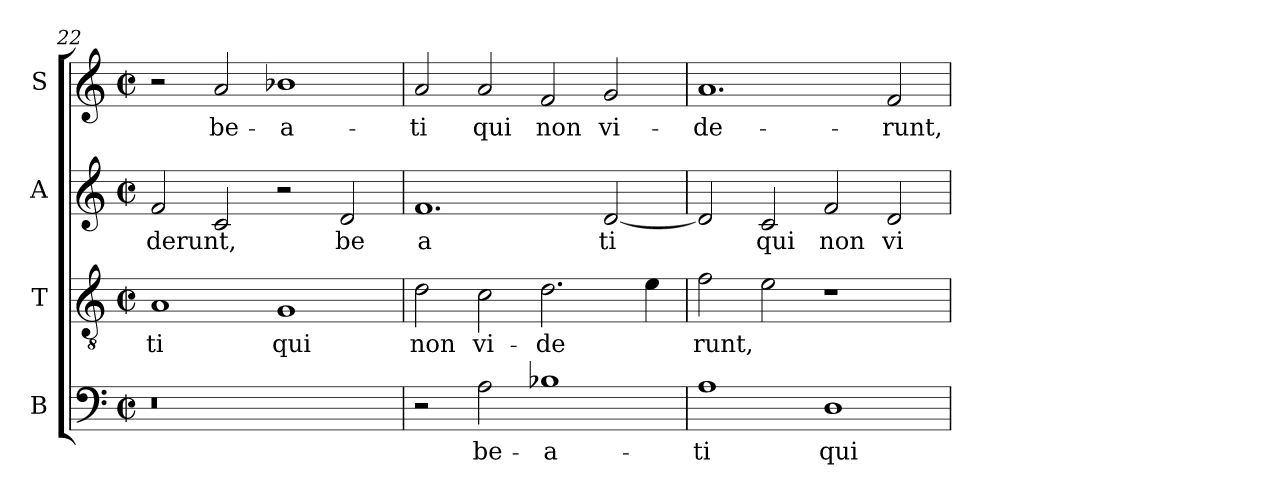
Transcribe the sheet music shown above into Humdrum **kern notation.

**kern	**text	**kern	**text	**kern	**text	**kern	**text
*part4	*part4	*part3	*part3	*part2	*part2	*part1	*part1
*staff4	*staff4	*staff3	*staff3	*staff2	*staff2	*staff1	*staff1
*I"B	*	*I"T	*	*I"A	*	*I"S	*
*clefF4	*	*clefGv2	*	*clefG2	*	*clefG2	*
*k[]	*	*k[]	*	*k[]	*	*k[]	*
*C:	*	*C:	*	*C:	*	*C:	*
*M2/2	*	*M2/2	*	*M2/2	*	*M2/2	*
*met(c|)	*	*met(c|)	*	*met(c|)	*	*met(c|)	*
=22	=22	=22	=22	=22	=22	=22	=22
!	!	!	!LO:LY:b:cj	!	!LO:LY:b:cj	!	!
0r	.	1A	-ti	2f/	derunt,	2r	.
!	!	!	!	!	!LO:LY:b:cj	!	!LO:LY:b:cj
.	.	.	.	2c/	.	2a/	be-
!	!	!	!LO:LY:b:cj	!	!	!	!LO:LY:b:cj
.	.	1G	qui	2r	.	1b-X	-a-
!	!	!	!	!	!LO:LY:b:cj	!	!
.	.	.	.	2d/	be	.	.
=23	=23	=23	=23	=23	=23	=23	=23
!	!	!	!LO:LY:b:cj	!	!LO:LY:b:cj	!	!LO:LY:b:cj
2r	.	2d\	non	1.f	a	2a/	-ti
!	!LO:LY:b:cj	!	!LO:LY:b:cj	!	!	!	!LO:LY:b:cj
2A\	be-	2c\	vi-	.	.	2a/	qui
!	!LO:LY:b:cj	!	!LO:LY:b:cj	!	!	!	!LO:LY:b:cj
1B-X	-a-	2.d\	-de-	.	.	2f/	non
!	!	!	!	!	!LO:LY:b:cj	!	!LO:LY:b:cj
.	.	.	.	[<2d/	ti	2g/	vi-
!	!	!	!LO:LY:b:cj	!	!	!	!
.	.	4e\	--	.	.	.	.
=24	=24	=24	=24	=24	=24	=24	=24
!	!LO:LY:b:cj	!	!LO:LY:b:cj	!	!LO:LY:b:cj	!	!LO:LY:b:cj
1A	-ti	2f\	-runt,	2d/]	.	1.a	-de-
!	!	!	!LO:LY:b:cj	!	!LO:LY:b:cj	!	!
.	.	2e\	.	2c/	qui	.	.
!	!LO:LY:b:cj	!	!	!	!LO:LY:b:cj	!	!
1D	qui	1r	.	2f/	non	.	.
!	!	!	!	!	!LO:LY:b:cj	!	!LO:LY:b:cj
.	.	.	.	2d/	vi	2f/	-runt,
=	=	=	=	=	=	=	=
*-	*-	*-	*-	*-	*-	*-	*-
